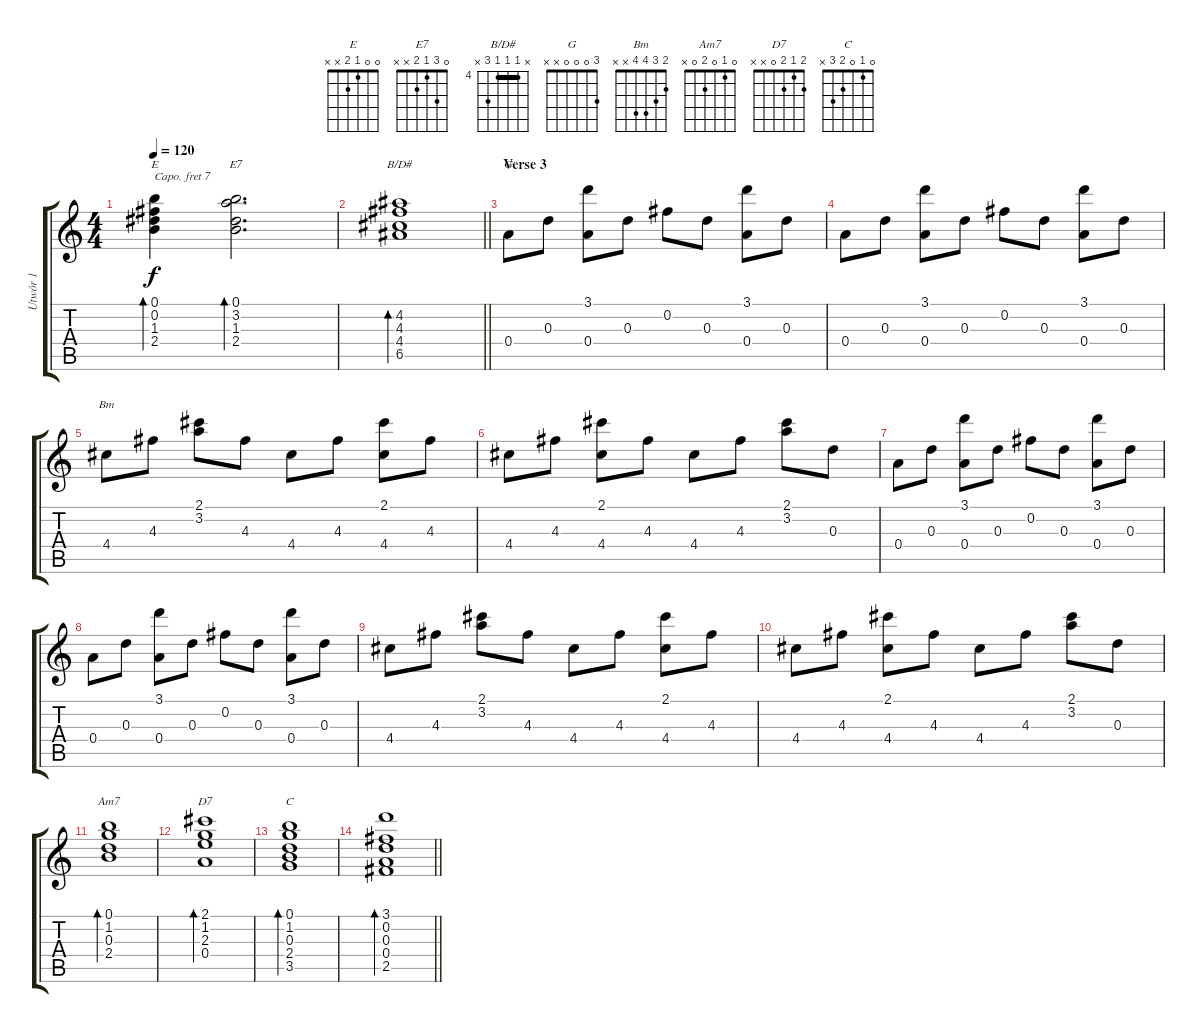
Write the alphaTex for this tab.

\track ("Utwór 1" "Utwór 1") {instrument acousticguitarsteel}
\staff {score tabs}
\capo 7
\tuning (E4 B3 G3 D3 A2 E2) {hide}
\chord ("E" 0 0 1 2 x x)
\chord ("E7" 0 3 1 2 x x)
\chord ("B/D#" x 4 4 4 6 x) {firstfret 4 barre 4}
\chord ("G" 3 0 0 0 x x)
\chord ("Bm" 2 3 4 4 x x)
\chord ("Am7" 0 1 0 2 0 x)
\chord ("D7" 2 1 2 0 x x)
\chord ("C" 0 1 0 2 3 x)
\ts (4 4)
\tempo 120
\clef g2
\ks c
(0.1 0.2 1.3 2.4).4{bd 480 ch "E" dy f} (0.1 3.2 1.3 2.4).2{d bd 480 ch "E7"} |
\barLineRight lightlight
(4.2 4.3 4.4 6.5).1{bd 480 ch "B/D#"} |
\section ("" "Verse 3")
0.4.8{ch "G"} 0.3.8 (3.1 0.4).8 0.3.8 0.2.8 0.3.8 (3.1 0.4).8 0.3.8 |
0.4.8 0.3.8 (3.1 0.4).8 0.3.8 0.2.8 0.3.8 (3.1 0.4).8 0.3.8 |
4.4.8{ch "Bm"} 4.3.8 (2.1 3.2).8 4.3.8 4.4.8 4.3.8 (2.1 4.4).8 4.3.8 |
4.4.8 4.3.8 (2.1 4.4).8 4.3.8 4.4.8 4.3.8 (2.1 3.2).8 0.3.8 |
0.4.8 0.3.8 (3.1 0.4).8 0.3.8 0.2.8 0.3.8 (3.1 0.4).8 0.3.8 |
0.4.8 0.3.8 (3.1 0.4).8 0.3.8 0.2.8 0.3.8 (3.1 0.4).8 0.3.8 |
4.4.8 4.3.8 (2.1 3.2).8 4.3.8 4.4.8 4.3.8 (2.1 4.4).8 4.3.8 |
4.4.8 4.3.8 (2.1 4.4).8 4.3.8 4.4.8 4.3.8 (2.1 3.2).8 0.3.8 |
(0.1 1.2 0.3 2.4).1{bd 480 ch "Am7"} |
(2.1 1.2 2.3 0.4).1{bd 480 ch "D7"} |
(0.1 1.2 0.3 2.4 3.5).1{bd 480 ch "C"} |
\barLineRight lightlight
(3.1 0.2 0.3 0.4 2.5).1{bd 480}
